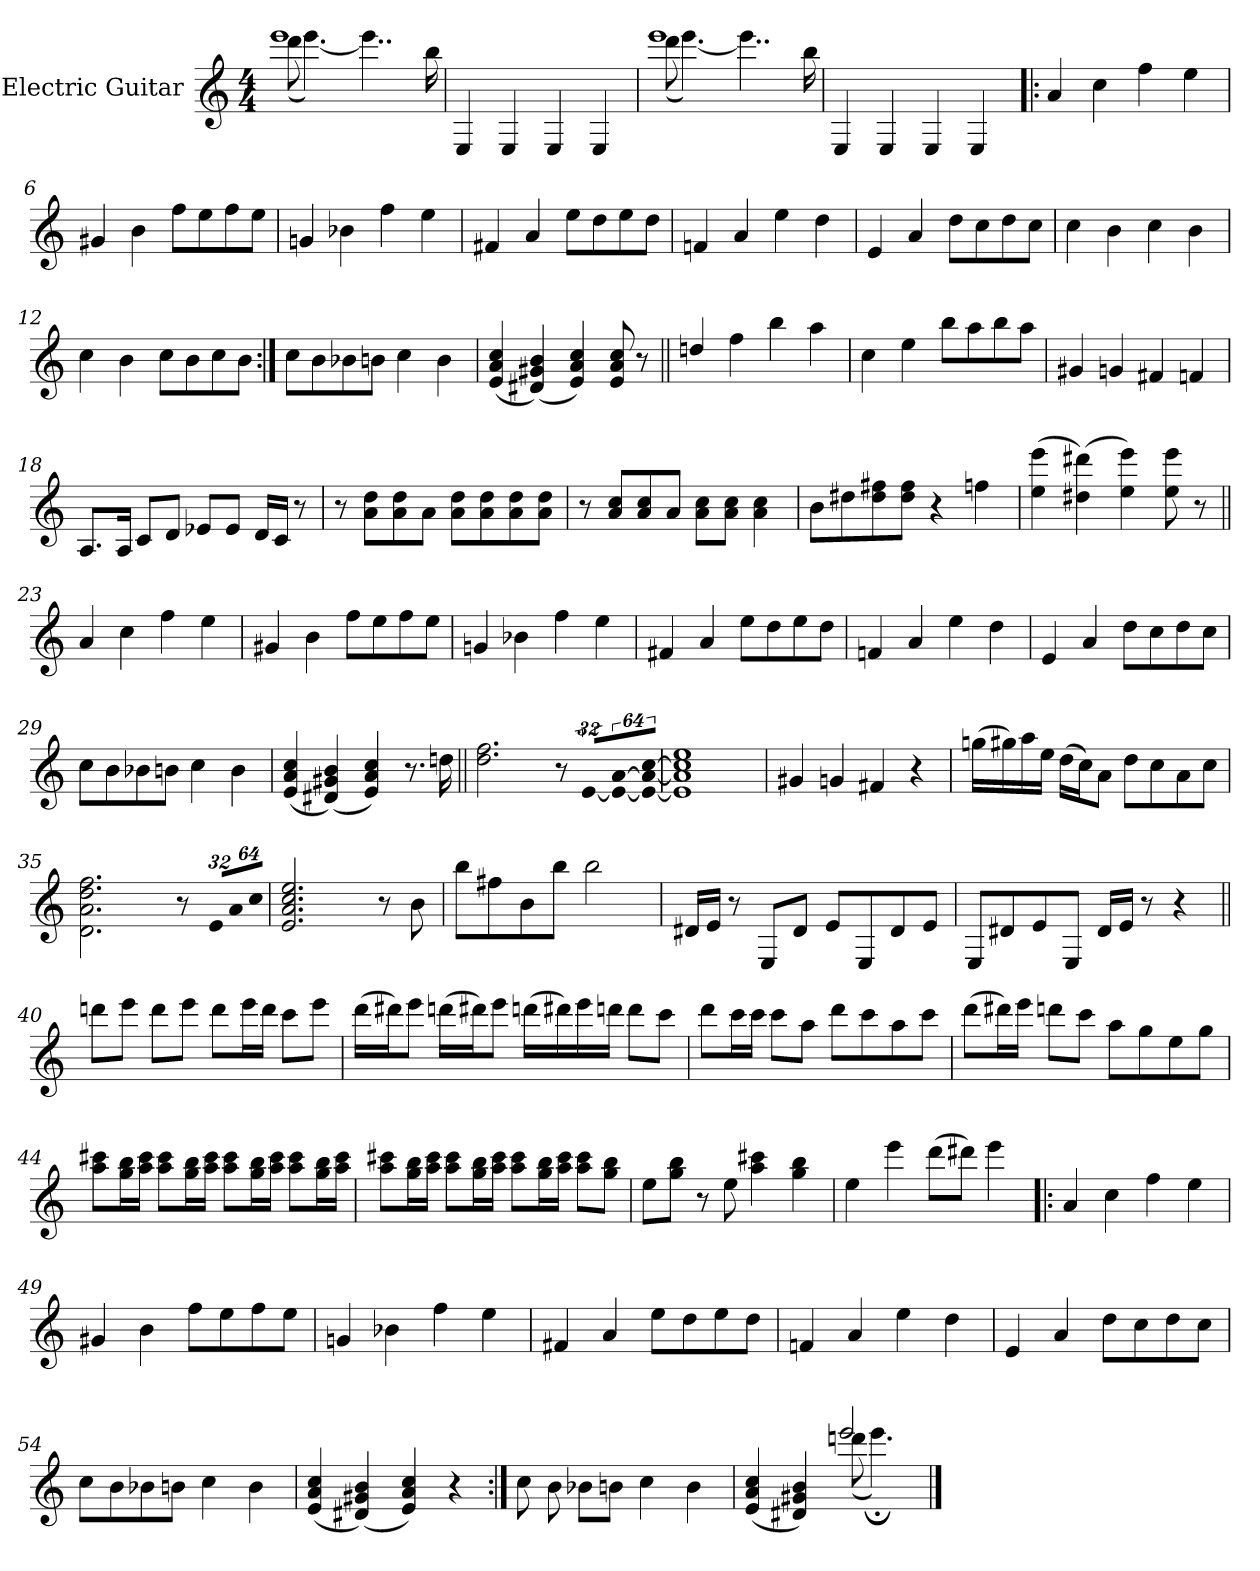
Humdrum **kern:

**kern
*part1
*staff1
*I"Electric Guitar
*I'E. Gtr.
!!LO:PB:g=z
*clefG2
*ITrd7c12
*k[]
*C:
*M4/4
*MM150
=1
*^
1eei	(8ddi\
.	[>4.eei\)
.	4..eei\]
.	16bi\
*v	*v
=2
4EEi/
4EEi/
4EEi/
4EEi/
=3
*^
1eei	(8ddi\
.	[>4.eei\)
.	4..eei\]
.	16bi\
*v	*v
=4
4EEi/
4EEi/
4EEi/
4EEi/
!!LO:LB:g=z
=5!|:
4Ai/
4ci\
4fi\
4ei\
=6
4G#Xi/
4Bi\
8fi\L
8ei\
8fi\
8ei\J
=7
4Gni/
4B-Xi\
4fi\
4ei\
=8
4F#Xi/
4Ai/
8ei\L
8di\
8ei\
8di\J
=9
4Fni/
4Ai/
4ei\
4di\
!!LO:LB:g=z
=10
4Ei/
4Ai/
8di\L
8ci\
8di\
8ci\J
=11
4ci\
4Bi\
4ci\
4Bi\
=12
4ci\
4Bi\
8ci\L
8Bi\
8ci\
8Bi\J
=13:|!
8ci\L
8Bi\
8B-Xi\
8Bni\J
4ci\
4Bi\
=14
(4Ei/ 4Ai 4ci
(4D#Xi/ 4G#Xi 4Bi)
4Ei/ 4Ai 4ci)
8Ei/ 8Ai 8ci
8r
!!LO:LB:g=z
=15||
4dni/
4fi\
4bi\
4ai\
=16
4ci\
4ei\
8bi\L
8ai\
8bi\
8ai\J
=17
4G#Xi/
4Gni/
4F#Xi/
4Fni/
=18
8.AAi/L
16AAi/Jk
8Ci/L
8Di/J
8E-Xi/L
8E-i/J
16Di/LL
16Ci/JJ
8r
!!LO:LB:g=z
=19
8r
8Ai\ 8diL
8Ai\ 8di
8Ai\J
8Ai\ 8diL
8Ai\ 8di
8Ai\ 8di
8Ai\ 8diJ
=20
8r
8Ai/ 8ciL
8Ai/ 8ci
8Ai/J
8Ai\ 8ciL
8Ai\ 8ciJ
4Ai\ 4ci
=21
8Bi\L
8d#Xi\
8d#i\ 8f#Xi
8d#i\ 8f#iJ
4r
4fni\
=22
(4ei\ 4eei
(4d#Xi\ 4dd#Xi)
4ei\ 4eei)
8ei\ 8eei
8r
!!LO:LB:g=z
=23||
4Ai/
4ci\
4fi\
4ei\
=24
4G#Xi/
4Bi\
8fi\L
8ei\
8fi\
8ei\J
=25
4Gni/
4B-Xi\
4fi\
4ei\
=26
4F#Xi/
4Ai/
8ei\L
8di\
8ei\
8di\J
!!LO:LB:g=z
=27
4Fni/
4Ai/
4ei\
4di\
=28
4Ei/
4Ai/
8di\L
8ci\
8di\
8ci\J
=29
8ci\L
8Bi\
8B-Xi\
8Bni\J
4ci\
4Bi\
=30
(4Ei/ 4Ai 4ci
(4D#Xi/ 4G#Xi 4Bi)
4Ei/ 4Ai 4ci)
8.r
16dni\
!!LO:LB:g=z
=31||
2.di\ 2.fi
8r
!LO:N:vis=16
[<512%21Ei/LL
!LO:N:vis=16
1024%43Ei/_< [>1024%43Ai
!LO:N:vis=16
1024%43Ei/_< 1024%43Ai_> [>1024%43ciJJ
=32
1Ei] 1Ai] 1ci] 1ei
=33
4G#Xi/
4Gni/
4F#Xi/
4r
=34
(16gni\LL
16g#Xi\)
16ai\
16ei\JJ
(16di\LL
16ci\J)
8Ai\J
8di\L
8ci\
8Ai\
8ci\J
!!LO:LB:g=z
=35
2.Di\ 2.Ai 2.di 2.fi
8r
*Xbrackettup
!LO:N:vis=16
512%21Ei/LL
!LO:N:vis=16
1024%43Ai/
!LO:N:vis=16
1024%43ci/JJ
=36
2.Ei/ 2.Ai 2.ci 2.ei
8r
8Bi\
=37
8bi\L
8f#Xi\
8Bi\
8bi\J
2bi\
=38
16D#Xi/LL
16Ei/JJ
8r
8EEi/L
8D#i/J
8Ei/L
8EEi/
8D#i/
8Ei/J
=39
8EEi/L
8D#Xi/
8Ei/
8EEi/J
16D#i/LL
16Ei/JJ
8r
4r
!!LO:PB:g=z
=40||
8ddni\L
8eei\J
8ddi\L
8eei\J
8ddi\L
16eei\L
16ddi\JJ
8cci\L
8eei\J
=41
(16ddi\LL
16dd#Xi\J)
8eei\J
(16ddni\LL
16dd#Xi\J)
8eei\J
(16ddni\LL
16dd#Xi\)
16eei\
16ddni\JJ
8ddi\L
8cci\J
=42
8ddi\L
16cci\L
16cci\JJ
8cci\L
8ai\J
8ddi\L
8cci\
8ai\
8cci\J
=43
(8ddi\L
16dd#Xi\L)
16eei\JJ
8ddni\L
8cci\J
8ai\L
8gi\
8ei\
8gi\J
!!LO:LB:g=z
=44
8ai\ 8cc#XiL
16gi\ 16biL
16ai\ 16cc#iJJ
8ai\ 8cc#iL
16gi\ 16biL
16ai\ 16cc#iJJ
8ai\ 8cc#iL
16gi\ 16biL
16ai\ 16cc#iJJ
8ai\ 8cc#iL
16gi\ 16biL
16ai\ 16cc#iJJ
=45
8ai\ 8cc#XiL
16gi\ 16biL
16ai\ 16cc#iJJ
8ai\ 8cc#iL
16gi\ 16biL
16ai\ 16cc#iJJ
8ai\ 8cc#iL
16gi\ 16biL
16ai\ 16cc#iJJ
8ai\ 8cc#iL
8gi\ 8biJ
=46
8ei\L
8gi\ 8biJ
8r
8ei\
4ai\ 4cc#Xi
4gi\ 4bi
=47
4ei\
4eei\
(8ddi\L
8dd#Xi\J)
4eei\
!!LO:LB:g=z
=48!|:
4Ai/
4ci\
4fi\
4ei\
=49
4G#Xi/
4Bi\
8fi\L
8ei\
8fi\
8ei\J
=50
4Gni/
4B-Xi\
4fi\
4ei\
=51
4F#Xi/
4Ai/
8ei\L
8di\
8ei\
8di\J
!!LO:LB:g=z
=52
4Fni/
4Ai/
4ei\
4di\
=53
4Ei/
4Ai/
8di\L
8ci\
8di\
8ci\J
=54
8ci\L
8Bi\
8B-Xi\
8Bni\J
4ci\
4Bi\
=55
(4Ei/ 4Ai 4ci
(4D#Xi/ 4G#Xi 4Bi)
4Ei/ 4Ai 4ci)
4r
!!LO:LB:g=z
=56:|!
8ci\
8Bi\
8B-Xi\L
8Bni\J
4ci\
4Bi\
=57
*^
(4Ei/ 4Ai 4ci	2ryy
4D#Xi/ 4G#Xi 4Bi)	.
2eei/	(8ddni\
.	4.ee;i\)
*v	*v
==
*-
